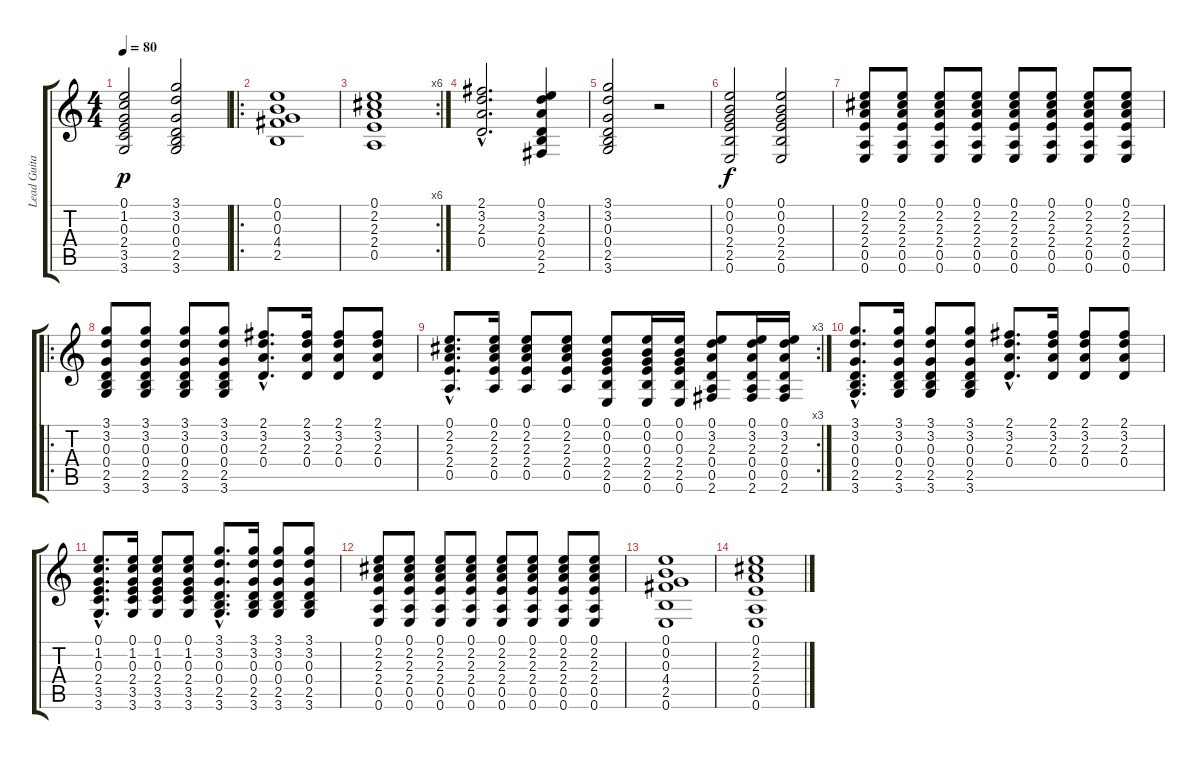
\track ("Lead Guitar" "Lead Guita") {instrument electricguitarclean}
\staff {score tabs}
\tuning (E4 B3 G3 D3 A2 E2) {hide}
\ts (4 4)
\tempo 80
\clef g2
\ks c
(0.1 1.2 0.3 2.4 3.5 3.6).2{dy p instrument electricguitarclean} (3.1 3.2 0.3 0.4 2.5 3.6).2 |
\ro
(0.1 0.2 0.3 4.4 2.5).1 |
\rc 6
(0.1 2.2 2.3 2.4 0.5).1 |
(2.1{hac} 3.2{hac} 2.3{hac} 0.4{hac}).2{d} (0.1 3.2 2.3 0.4 2.5 2.6).4 |
(3.1 3.2 0.3 0.4 2.5 3.6).2 r.2 |
(0.1 0.2 0.3 2.4 2.5 0.6).2{dy f} (0.1 0.2 0.3 2.4 2.5 0.6).2 |
(0.1 2.2 2.3 2.4 0.5 0.6).8 (0.1 2.2 2.3 2.4 0.5 0.6).8 (0.1 2.2 2.3 2.4 0.5 0.6).8 (0.1 2.2 2.3 2.4 0.5 0.6).8 (0.1 2.2 2.3 2.4 0.5 0.6).8 (0.1 2.2 2.3 2.4 0.5 0.6).8 (0.1 2.2 2.3 2.4 0.5 0.6).8 (0.1 2.2 2.3 2.4 0.5 0.6).8 |
\ro
(3.1 3.2 0.3 0.4 2.5 3.6).8 (3.1 3.2 0.3 0.4 2.5 3.6).8 (3.1 3.2 0.3 0.4 2.5 3.6).8 (3.1 3.2 0.3 0.4 2.5 3.6).8 (2.1{hac} 3.2{hac} 2.3{hac} 0.4{hac}).8{d} (2.1 3.2 2.3 0.4).16 (2.1 3.2 2.3 0.4).8 (2.1 3.2 2.3 0.4).8 |
\rc 3
(0.1{hac} 2.2{hac} 2.3{hac} 2.4{hac} 0.5{hac}).8{d} (0.1 2.2 2.3 2.4 0.5).16 (0.1 2.2 2.3 2.4 0.5).8 (0.1 2.2 2.3 2.4 0.5).8 (0.1 0.2 0.3 2.4 2.5 0.6).8 (0.1 0.2 0.3 2.4 2.5 0.6).16 (0.1 0.2 0.3 2.4 2.5 0.6).16 (0.1 3.2 2.3 0.4 0.5 2.6).8 (0.1 3.2 2.3 0.4 0.5 2.6).16 (0.1 3.2 2.3 0.4 0.5 2.6).16 |
(3.1{hac} 3.2{hac} 0.3{hac} 0.4{hac} 2.5{hac} 3.6{hac}).8{d} (3.1 3.2 0.3 0.4 2.5 3.6).16 (3.1 3.2 0.3 0.4 2.5 3.6).8 (3.1 3.2 0.3 0.4 2.5 3.6).8 (2.1{hac} 3.2{hac} 2.3{hac} 0.4{hac}).8{d} (2.1 3.2 2.3 0.4).16 (2.1 3.2 2.3 0.4).8 (2.1 3.2 2.3 0.4).8 |
(0.1{hac} 1.2{hac} 0.3{hac} 2.4{hac} 3.5{hac} 3.6{hac}).8{d} (0.1 1.2 0.3 2.4 3.5 3.6).16 (0.1 1.2 0.3 2.4 3.5 3.6).8 (0.1 1.2 0.3 2.4 3.5 3.6).8 (3.1{hac} 3.2{hac} 0.3{hac} 0.4{hac} 2.5{hac} 3.6{hac}).8{d} (3.1 3.2 0.3 0.4 2.5 3.6).16 (3.1 3.2 0.3 0.4 2.5 3.6).8 (3.1 3.2 0.3 0.4 2.5 3.6).8 |
(0.1 2.2 2.3 2.4 0.5 0.6).8 (0.1 2.2 2.3 2.4 0.5 0.6).8 (0.1 2.2 2.3 2.4 0.5 0.6).8 (0.1 2.2 2.3 2.4 0.5 0.6).8 (0.1 2.2 2.3 2.4 0.5 0.6).8 (0.1 2.2 2.3 2.4 0.5 0.6).8 (0.1 2.2 2.3 2.4 0.5 0.6).8 (0.1 2.2 2.3 2.4 0.5 0.6).8 |
(0.1 0.2 0.3 4.4 2.5 0.6).1 |
(0.1 2.2 2.3 2.4 0.5 0.6).1
